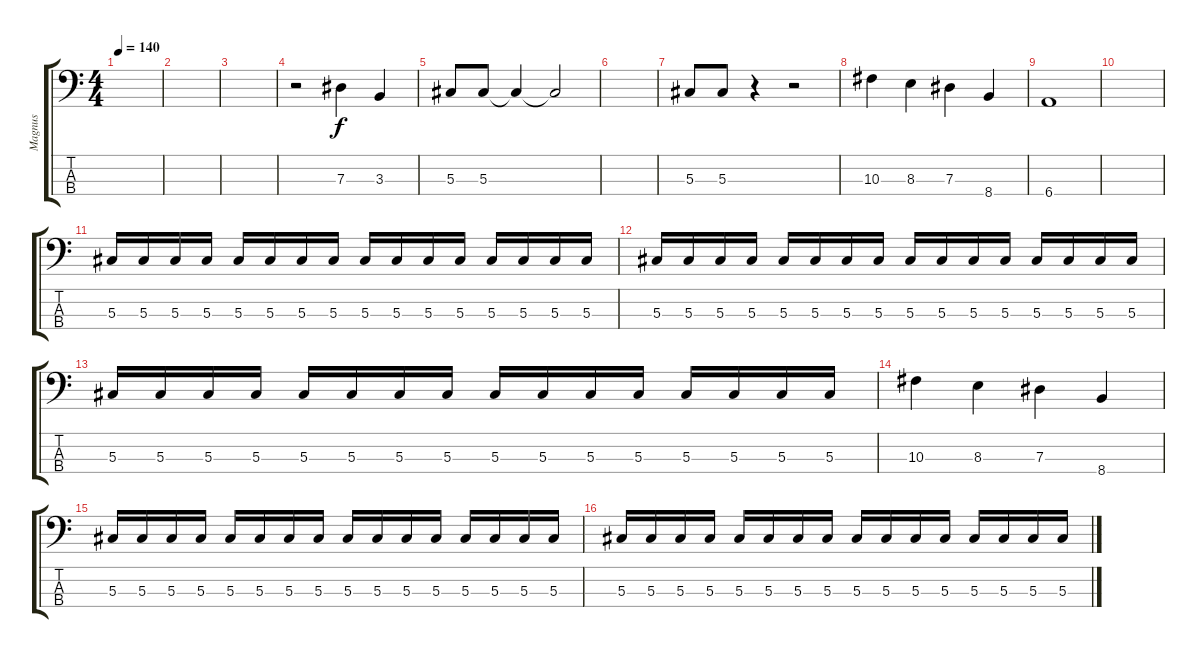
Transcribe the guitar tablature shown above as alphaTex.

\track ("Magnus" "Magnus") {instrument electricbassfinger}
\staff {score tabs}
\tuning (Gb2 Db2 Ab1 Eb1) {hide}
\ts (4 4)
\tempo 140
\clef f4
\ks c
|
|
|
r.2 7.3.4 3.3.4 |
5.3.8 5.3.8 5.3{t}.4 5.3{t}.2 |
|
5.3.8 5.3.8 r.4 r.2 |
10.3.4 8.3.4 7.3.4 8.4.4 |
6.4.1 |
|
5.3.16 5.3.16 5.3.16 5.3.16 5.3.16 5.3.16 5.3.16 5.3.16 5.3.16 5.3.16 5.3.16 5.3.16 5.3.16 5.3.16 5.3.16 5.3.16 |
5.3.16 5.3.16 5.3.16 5.3.16 5.3.16 5.3.16 5.3.16 5.3.16 5.3.16 5.3.16 5.3.16 5.3.16 5.3.16 5.3.16 5.3.16 5.3.16 |
5.3.16 5.3.16 5.3.16 5.3.16 5.3.16 5.3.16 5.3.16 5.3.16 5.3.16 5.3.16 5.3.16 5.3.16 5.3.16 5.3.16 5.3.16 5.3.16 |
10.3.4 8.3.4 7.3.4 8.4.4 |
5.3.16 5.3.16 5.3.16 5.3.16 5.3.16 5.3.16 5.3.16 5.3.16 5.3.16 5.3.16 5.3.16 5.3.16 5.3.16 5.3.16 5.3.16 5.3.16 |
5.3.16 5.3.16 5.3.16 5.3.16 5.3.16 5.3.16 5.3.16 5.3.16 5.3.16 5.3.16 5.3.16 5.3.16 5.3.16 5.3.16 5.3.16 5.3.16
